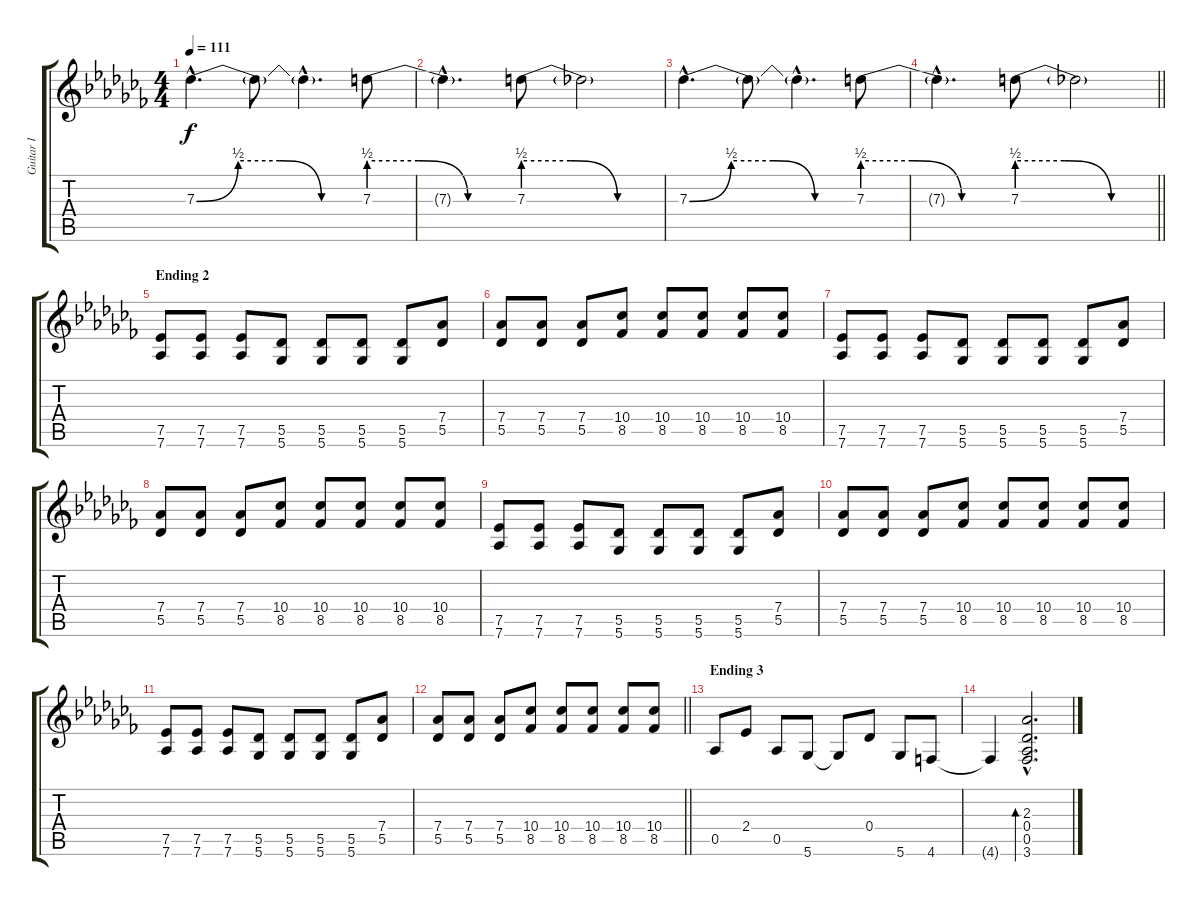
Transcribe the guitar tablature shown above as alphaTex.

\track ("Guitar I" "Guitar I") {instrument distortionguitar}
\staff {score tabs}
\tuning (Eb4 Bb3 Gb3 Db3 Ab2 Db2) {hide}
\ts (4 4)
\tempo 111
\clef g2
\ks abminor
7.3{be (custom 0 0 15 2 30 2 45 0 60 0) hac}.4{d dy f} 7.3{t}.8 7.3{hac t}.4{d} 7.3{be (custom 0 2 20 2 40 0 60 0)}.8 |
7.3{hac t}.4{d} 7.3{be (custom 0 2 20 2 40 0 60 0)}.8 7.3{t}.2 |
7.3{be (custom 0 0 15 2 30 2 45 0 60 0) hac}.4{d} 7.3{t}.8 7.3{hac t}.4{d} 7.3{be (custom 0 2 20 2 40 0 60 0)}.8 |
\barLineRight lightlight
7.3{hac t}.4{d} 7.3{be (custom 0 2 20 2 40 0 60 0)}.8 7.3{t}.2 |
\section ("" "Ending 2")
(7.5 7.6).8 (7.5 7.6).8 (7.5 7.6).8 (5.5 5.6).8 (5.5 5.6).8 (5.5 5.6).8 (5.5 5.6).8 (7.4 5.5).8 |
(7.4 5.5).8 (7.4 5.5).8 (7.4 5.5).8 (10.4 8.5).8 (10.4 8.5).8 (10.4 8.5).8 (10.4 8.5).8 (10.4 8.5).8 |
(7.5 7.6).8 (7.5 7.6).8 (7.5 7.6).8 (5.5 5.6).8 (5.5 5.6).8 (5.5 5.6).8 (5.5 5.6).8 (7.4 5.5).8 |
(7.4 5.5).8 (7.4 5.5).8 (7.4 5.5).8 (10.4 8.5).8 (10.4 8.5).8 (10.4 8.5).8 (10.4 8.5).8 (10.4 8.5).8 |
(7.5 7.6).8 (7.5 7.6).8 (7.5 7.6).8 (5.5 5.6).8 (5.5 5.6).8 (5.5 5.6).8 (5.5 5.6).8 (7.4 5.5).8 |
(7.4 5.5).8 (7.4 5.5).8 (7.4 5.5).8 (10.4 8.5).8 (10.4 8.5).8 (10.4 8.5).8 (10.4 8.5).8 (10.4 8.5).8 |
(7.5 7.6).8 (7.5 7.6).8 (7.5 7.6).8 (5.5 5.6).8 (5.5 5.6).8 (5.5 5.6).8 (5.5 5.6).8 (7.4 5.5).8 |
\barLineRight lightlight
(7.4 5.5).8 (7.4 5.5).8 (7.4 5.5).8 (10.4 8.5).8 (10.4 8.5).8 (10.4 8.5).8 (10.4 8.5).8 (10.4 8.5).8 |
\section ("" "Ending 3")
0.5.8 2.4.8 0.5.8 5.6.8 5.6{t}.8 0.4.8 5.6.8 4.6.8 |
4.6{t}.4 (2.3{hac} 0.4{hac} 0.5{hac} 3.6{hac}).2{d bd 120}
